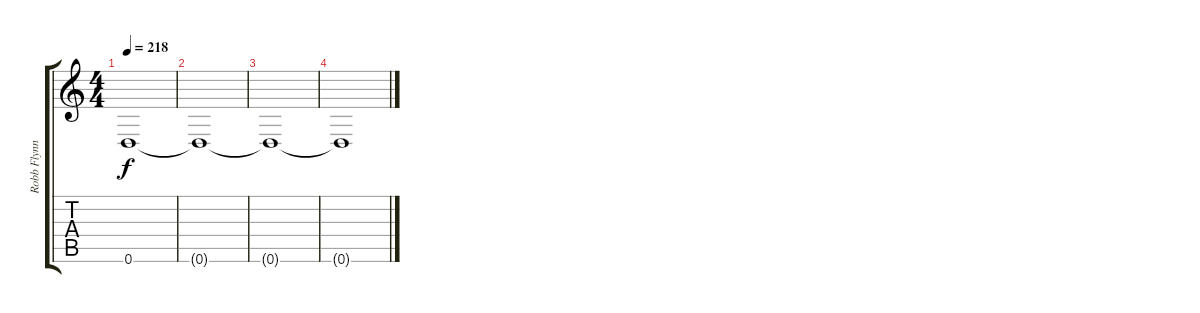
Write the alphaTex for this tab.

\track ("Robb Flynn" "Robb Flynn") {instrument distortionguitar}
\staff {score tabs}
\tuning (D4 A3 F3 C3 G2 D2) {hide}
\ts (4 4)
\tempo 218
\clef g2
\ks c
0.6{t}.1{dy f} |
0.6{t}.1 |
0.6{t}.1 |
0.6{t}.1
